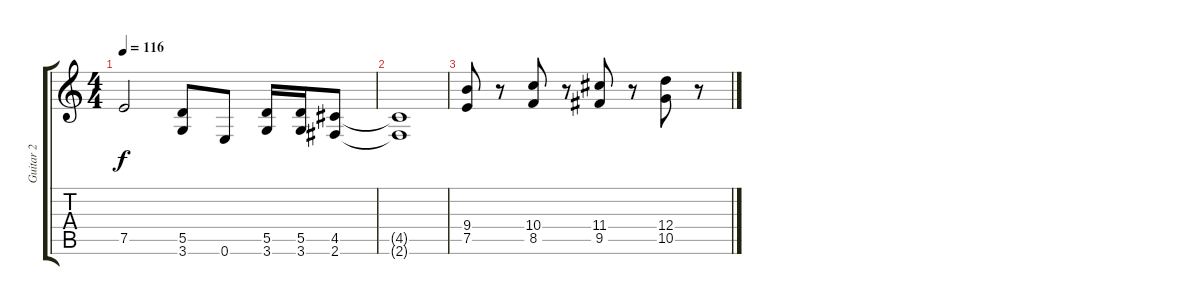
\track ("Guitar 2" "Guitar 2") {instrument distortionguitar}
\staff {score tabs}
\tuning (E4 B3 G3 D3 A2 E2) {hide}
\ts (4 4)
\tempo 116
\clef g2
\ks c
7.5{t}.2{dy f} (5.5 3.6).8 0.6.8 (5.5 3.6).16 (5.5 3.6).16 (4.5 2.6).8 |
(4.5{t} 2.6{t}).1 |
(9.4 7.5).8 r.8 (10.4 8.5).8 r.8 (11.4 9.5).8 r.8 (12.4 10.5).8 r.8
